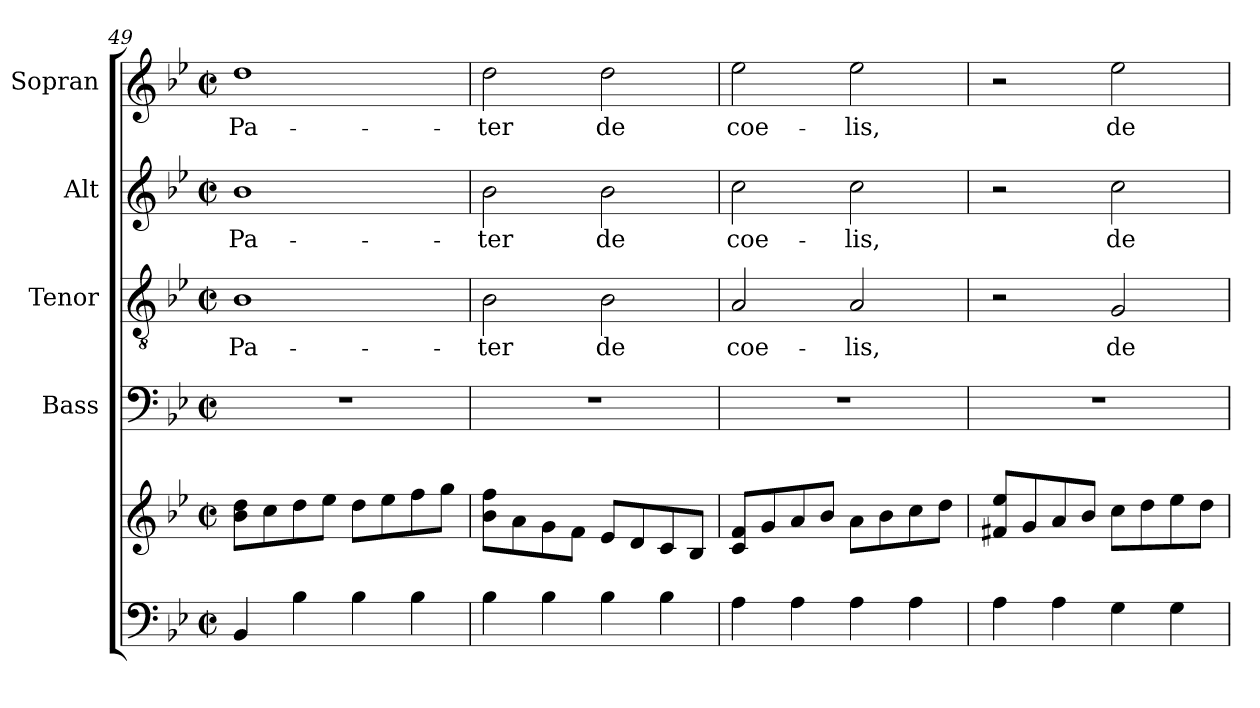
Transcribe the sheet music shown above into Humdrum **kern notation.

**kern	**kern	**kern	**kern	**text	**kern	**text	**kern	**text
*part5	*part5	*part4	*part3	*part3	*part2	*part2	*part1	*part1
*staff6	*staff5	*staff4	*staff3	*staff3	*staff2	*staff2	*staff1	*staff1
*	*	*I"Bass	*I"Tenor	*	*I"Alt	*	*I"Sopran	*
*	*	*I'B.	*I'T.	*	*I'A.	*	*I'S.	*
*clefF4	*clefG2	*clefF4	*clefGv2	*	*clefG2	*	*clefG2	*
*k[b-e-]	*k[b-e-]	*k[b-e-]	*k[b-e-]	*	*k[b-e-]	*	*k[b-e-]	*
*B-:	*B-:	*B-:	*B-:	*	*B-:	*	*B-:	*
*M2/2	*M2/2	*M2/2	*M2/2	*	*M2/2	*	*M2/2	*
*met(c|)	*met(c|)	*met(c|)	*met(c|)	*	*met(c|)	*	*met(c|)	*
=49	=49	=49	=49	=49	=49	=49	=49	=49
!	!	!	!	!LO:LY:b	!	!LO:LY:b	!	!LO:LY:b
4BB-/	8b-\ 8dd\L	1r	1B-	Pa-	1b-	Pa-	1dd	Pa-
.	8cc\	.	.	.	.	.	.	.
4B-\	8dd\	.	.	.	.	.	.	.
.	8ee-\J	.	.	.	.	.	.	.
4B-\	8dd\L	.	.	.	.	.	.	.
.	8ee-\	.	.	.	.	.	.	.
4B-\	8ff\	.	.	.	.	.	.	.
.	8gg\J	.	.	.	.	.	.	.
=50	=50	=50	=50	=50	=50	=50	=50	=50
!	!	!	!	!LO:LY:b	!	!LO:LY:b	!	!LO:LY:b
4B-\	8b-\ 8ff\L	1r	2B-\	-ter	2b-\	-ter	2dd\	-ter
.	8a\	.	.	.	.	.	.	.
4B-\	8g\	.	.	.	.	.	.	.
.	8f\J	.	.	.	.	.	.	.
!	!	!	!	!LO:LY:b	!	!LO:LY:b	!	!LO:LY:b
4B-\	8e-/L	.	2B-\	de	2b-\	de	2dd\	de
.	8d/	.	.	.	.	.	.	.
4B-\	8c/	.	.	.	.	.	.	.
.	8B-/J	.	.	.	.	.	.	.
!!LO:PB:g=z
=51	=51	=51	=51	=51	=51	=51	=51	=51
!	!	!	!	!LO:LY:b	!	!LO:LY:b	!	!LO:LY:b
4A\	8c/ 8f/L	1r	2A/	coe-	2cc\	coe-	2ee-\	coe-
.	8g/	.	.	.	.	.	.	.
4A\	8a/	.	.	.	.	.	.	.
.	8b-/J	.	.	.	.	.	.	.
!	!	!	!	!LO:LY:b	!	!LO:LY:b	!	!LO:LY:b
4A\	8a\L	.	2A/	-lis,	2cc\	-lis,	2ee-\	-lis,
.	8b-\	.	.	.	.	.	.	.
4A\	8cc\	.	.	.	.	.	.	.
.	8dd\J	.	.	.	.	.	.	.
=52	=52	=52	=52	=52	=52	=52	=52	=52
4A\	8f#X/ 8ee-/L	1r	2r	.	2r	.	2r	.
.	8g/	.	.	.	.	.	.	.
4A\	8a/	.	.	.	.	.	.	.
.	8b-/J	.	.	.	.	.	.	.
!	!	!	!	!LO:LY:b	!	!LO:LY:b	!	!LO:LY:b
4G\	8cc\L	.	2G/	de	2cc\	de	2ee-\	de
.	8dd\	.	.	.	.	.	.	.
4G\	8ee-\	.	.	.	.	.	.	.
.	8dd\J	.	.	.	.	.	.	.
=	=	=	=	=	=	=	=	=
*-	*-	*-	*-	*-	*-	*-	*-	*-
